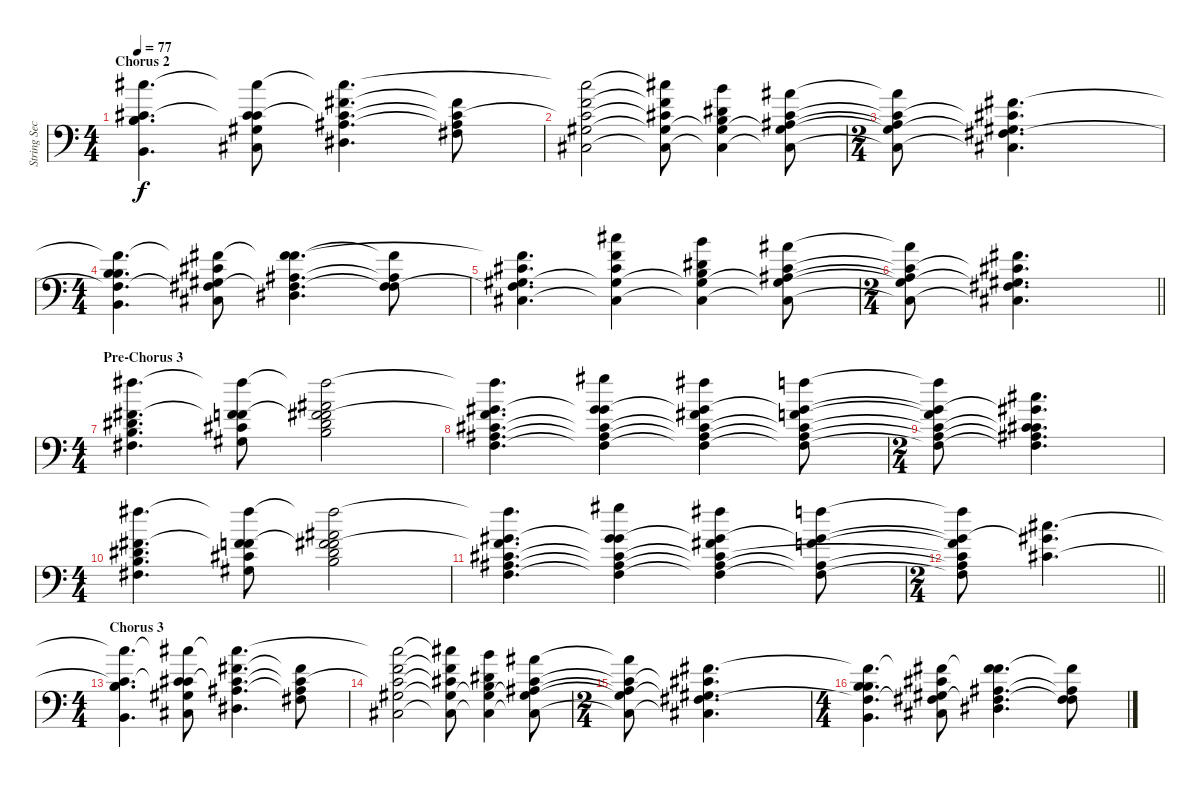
\track ("String Section" "String Sec") {instrument stringensemble1}
\staff {score}
\tuning (G3 D3 Bb2 F2 C2 G1 D1) {hide}
\ts (4 4)
\section ("" "Chorus 2")
\tempo 77
\clef f4
\ks c
(18.1{t} 9.2 15.3{t} 18.4 11.5).4{d dy f} (18.1{t} 11.2 15.3{t} 15.4 13.5).8 (18.1{t} 16.2 15.3{t} 17.4 15.5).4{d} (16.2{t} 15.3{t} 17.4{t} 18.5).8 |
(18.1{t} 15.2 15.3{t} 15.4 13.5).2 (18.1{t} 15.2{t} 15.3{t} 15.4{t} 13.5{t}).8 (16.1 13.2 13.3 15.4{t} 13.5{t}).4 (15.1 11.2 12.3 15.4{t} 13.5{t}).8 |
\ts (2 4)
(15.1{t} 11.2{t} 12.3{t} 15.4{t} 13.5{t}).8 (11.1 11.2{t} 8.3 15.4{t} 13.5{t}).4{d} |
\ts (4 4)
(11.1{t} 9.2 8.3{t} 18.4 11.5).4{d} (11.1{t} 11.2 8.3{t} 15.4 13.5).8 (11.1{t} 16.2 8.3{t} 17.4 15.5).4{d} (16.2{t} 8.3{t} 17.4{t} 18.5).8 |
(11.1{t} 11.2 8.3{t} 15.4 13.5).4{d} (18.1 15.2 15.3 15.4{t} 13.5{t}).4 (16.1 13.2 13.3 15.4{t} 13.5{t}).4 (15.1 11.2 12.3 15.4{t} 13.5{t}).8 |
\ts (2 4)
\barLineRight lightlight
(15.1{t} 11.2{t} 12.3{t} 15.4{t} 13.5{t}).8 (11.1 11.2{t} 8.3 15.4{t} 13.5{t}).4{d} |
\ts (4 4)
\section ("" "Pre-Chorus 3")
(23.1 20.3 22.4 23.5 23.6).4{d volume 7} (23.1{t} 20.3{t} 24.4 25.5 25.6).8 (23.1{t} 20.2 20.3{t} 25.4 27.5 28.6).2 |
(23.1{t} 18.2 20.3{t} 20.4 22.5 22.6).4{d} (25.1 18.2{t} 22.3 20.4{t} 22.5{t} 22.6{t}).4 (23.1 18.2{t} 20.3 20.4{t} 22.5{t} 22.6{t}).4 (22.1 18.2{t} 19.3 20.4{t} 22.5{t} 22.6{t}).8 |
\ts (2 4)
(22.1{t} 18.2{t} 19.3{t} 20.4{t} 22.5{t} 22.6{t}).8 (18.1 18.2{t} 15.3 20.4{t} 22.5{t} 22.6{t}).4{d} |
\ts (4 4)
(23.1 20.3 22.4 23.5 23.6).4{d} (23.1{t} 20.3{t} 24.4 25.5 25.6).8 (23.1{t} 20.2 20.3{t} 25.4 27.5 28.6).2 |
(23.1{t} 18.2 20.3{t} 20.4 22.5 22.6).4{d} (25.1 18.2{t} 22.3 20.4{t} 22.5{t} 22.6{t}).4 (23.1 18.2{t} 20.3 20.4{t} 22.5{t} 22.6{t}).4 (22.1 18.2{t} 19.3 22.5{t} 22.6{t}).8 |
\ts (2 4)
\barLineRight lightlight
(22.1{t} 18.2{t} 19.3{t} 20.4{t} 22.5{t} 22.6{t}).8 (18.1 18.2{t} 15.3).4{d} |
\ts (4 4)
\section ("" "Chorus 3")
(18.1{t} 9.2 15.3{t} 18.4 11.5).4{d} (18.1{t} 11.2 15.3{t} 15.4 13.5).8 (18.1{t} 16.2 15.3{t} 17.4 15.5).4{d} (16.2{t} 15.3{t} 17.4{t} 18.5).8 |
(18.1{t} 15.2 15.3{t} 15.4 13.5).2 (18.1{t} 15.2{t} 15.3{t} 15.4{t} 13.5{t}).8 (16.1 13.2 13.3 15.4{t} 13.5{t}).4 (15.1 11.2 12.3 15.4{t} 13.5{t}).8 |
\ts (2 4)
(15.1{t} 11.2{t} 12.3{t} 15.4{t} 13.5{t}).8 (11.1 11.2{t} 8.3 15.4{t} 13.5{t}).4{d} |
\ts (4 4)
(11.1{t} 9.2 8.3{t} 18.4 11.5).4{d} (11.1{t} 11.2 8.3{t} 15.4 13.5).8 (11.1{t} 16.2 8.3{t} 17.4 15.5).4{d} (16.2{t} 8.3{t} 17.4{t} 18.5).8
